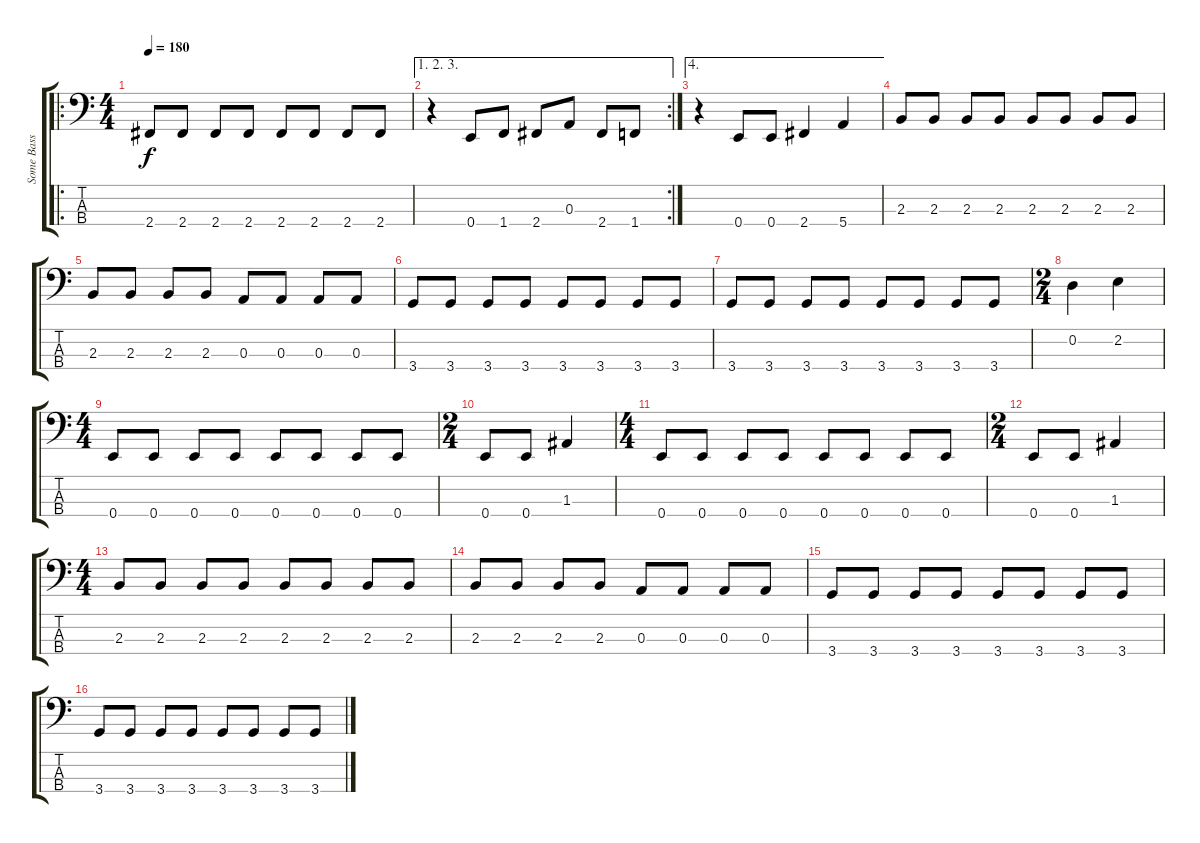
\track ("Some Bass" "Some Bass") {instrument electricbasspick}
\staff {score tabs}
\tuning (G2 D2 A1 E1) {hide}
\ro
\ts (4 4)
\tempo 180
\clef f4
\ks c
2.4.8{dy f} 2.4.8 2.4.8 2.4.8 2.4.8 2.4.8 2.4.8 2.4.8 |
\ae (1 2 3)
\rc 2
r.4 0.4.8 1.4.8 2.4.8 0.3.8 2.4.8 1.4.8 |
\ae 4
r.4 0.4.8 0.4.8 2.4.4 5.4.4 |
2.3.8 2.3.8 2.3.8 2.3.8 2.3.8 2.3.8 2.3.8 2.3.8 |
2.3.8 2.3.8 2.3.8 2.3.8 0.3.8 0.3.8 0.3.8 0.3.8 |
3.4.8 3.4.8 3.4.8 3.4.8 3.4.8 3.4.8 3.4.8 3.4.8 |
3.4.8 3.4.8 3.4.8 3.4.8 3.4.8 3.4.8 3.4.8 3.4.8 |
\ts (2 4)
0.2.4 2.2.4 |
\ts (4 4)
0.4.8 0.4.8 0.4.8 0.4.8 0.4.8 0.4.8 0.4.8 0.4.8 |
\ts (2 4)
0.4.8 0.4.8 1.3.4 |
\ts (4 4)
0.4.8 0.4.8 0.4.8 0.4.8 0.4.8 0.4.8 0.4.8 0.4.8 |
\ts (2 4)
0.4.8 0.4.8 1.3.4 |
\ts (4 4)
2.3.8 2.3.8 2.3.8 2.3.8 2.3.8 2.3.8 2.3.8 2.3.8 |
2.3.8 2.3.8 2.3.8 2.3.8 0.3.8 0.3.8 0.3.8 0.3.8 |
3.4.8 3.4.8 3.4.8 3.4.8 3.4.8 3.4.8 3.4.8 3.4.8 |
3.4.8 3.4.8 3.4.8 3.4.8 3.4.8 3.4.8 3.4.8 3.4.8
